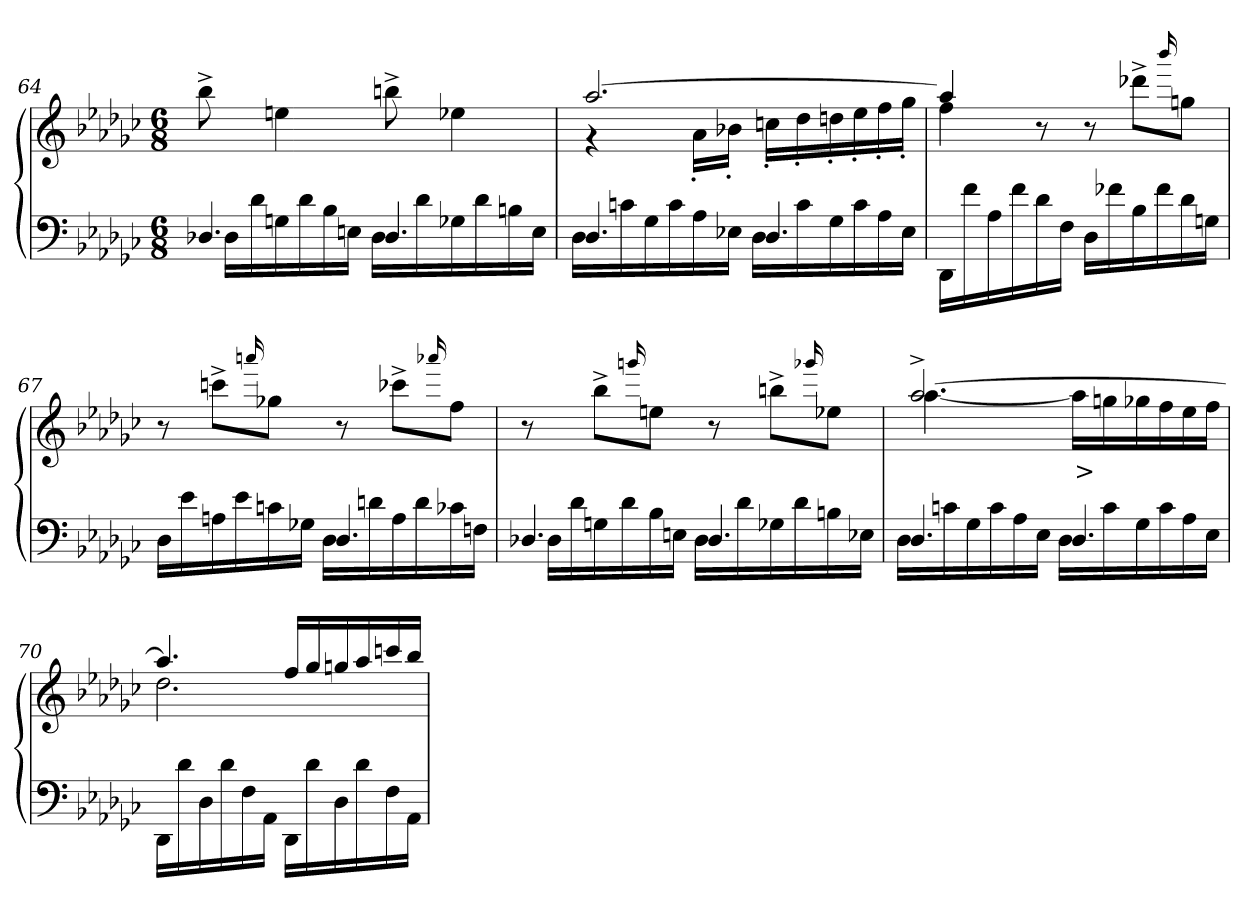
**kern	**kern	**text
*part2	*part1	*part1
*staff2	*staff1	*staff1
*clefF4	*clefG2	*
*k[b-e-a-d-g-c-]	*k[b-e-a-d-g-c-]	*
*M6/8	*M6/8	*
=64	=64	=64
*^	*	*
4.D-X	16D-LL	8bb-^>	.
.	16d-	.	.
.	16Gn	4een	.
.	16d-	.	.
.	16B-	.	.
.	16EnJJ	.	.
4.D-	16D-LL	8bbn^>	.
.	16d-	.	.
.	16G-X	4ee-X	.
.	16d-	.	.
.	16Bn	.	.
.	16EJJ	.	.
=65	=65	=65	=65
*	*	*^	*
4.D-	16D-LL	[2.aa-	4r	.
.	16cn	.	.	.
.	16G-	.	.	.
.	16c	.	.	.
.	16A-	.	16a-'>LL	.
.	16E-XJJ	.	16b-X'>JJ	.
4.D-	16D-LL	.	16ccn'>LL	.
.	16c	.	16dd-'>	.
.	16G-	.	16ddn'>	.
.	16c	.	16ee-'>	.
.	16A-	.	16ff'>	.
.	16E-JJ	.	16gg-'>JJ	.
*v	*v	*	*	*
=66	=66	=66	=66
16DD-LL	4aa-]	4ff	.
16f	.	.	.
16A-	.	.	.
16f	.	.	.
16d-	2ryy	8r	.
16FJJ	.	.	.
16D-LL	.	8r	.
16f-X	.	.	.
16B-	.	8ddd-X^>L	.
16f-	.	.	.
.	.	16qqbbb-/	.
16d-	.	8ggnJ	.
16GnJJ	.	.	.
*	*v	*v	*
=67	=67	=67
*^	*	*
4.ryy	16D-LL	8r	.
.	16e-	.	.
.	16An	8cccn^>\L	.
.	16e-	.	.
.	.	16qqaaan/	.
.	16cn	8gg-XJ	.
.	16G-XJJ	.	.
4.D-	16D-LL	8r	.
.	16dn	.	.
.	16A	8ccc-X^>\L	.
.	16d	.	.
.	.	16qqaaa-X/	.
.	16c-X	8ffJ	.
.	16FnJJ	.	.
=68	=68	=68	=68
4.D-X	16D-LL	8r	.
.	16d-	.	.
.	16Gn	8bb-^>\L	.
.	16d-	.	.
.	.	16qqgggn/	.
.	16B-	8eenJ	.
.	16EnJJ	.	.
4.D-	16D-LL	8r	.
.	16d-	.	.
.	16G-X	8bbn^>\L	.
.	16d-	.	.
.	.	16qqggg-X/	.
.	16Bn	8ee-XJ	.
.	16E-XJJ	.	.
=69	=69	=69	=69
*	*	*^	*
4.D-	16D-LL	[2.aa-^>	[4.aa-	.
.	16cn	.	.	.
.	16G-	.	.	.
.	16c	.	.	.
.	16A-	.	.	.
.	16E-JJ	.	.	.
4.D-	16D-LL	.	16aa-LL]	>
.	16c	.	16ggn	.
.	16G-	.	16gg-X	.
.	16c	.	16ff	.
.	16A-	.	16ee-	.
.	16E-JJ	.	16ffJJ	.
*v	*v	*	*	*
=70	=70	=70	=70
16DD-LL	4.aa-]	2.dd-	.
16d-	.	.	.
16D-	.	.	.
16d-	.	.	.
16F	.	.	.
16AA-JJ	.	.	.
16DD-LL	16ffLL	.	.
16d-	16gg-	.	.
16D-	16ggn	.	.
16d-	16aa-	.	.
16F	16cccn	.	.
16AA-JJ	16bb-JJ	.	.
*	*v	*v	*
=	=	=
*-	*-	*-
